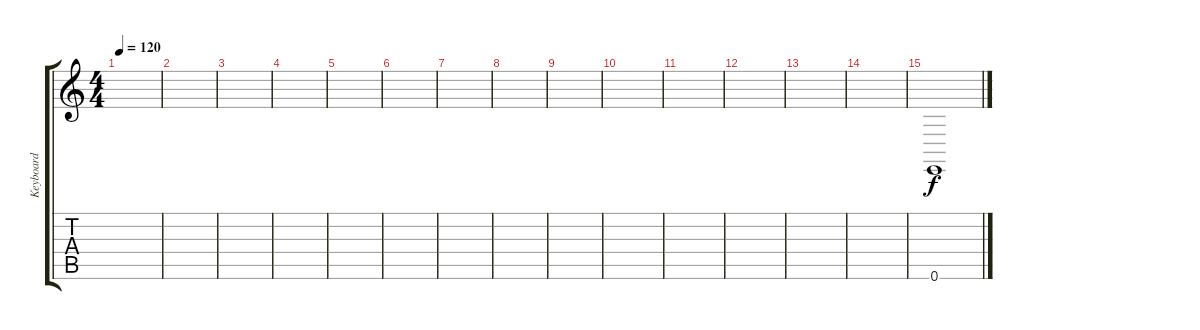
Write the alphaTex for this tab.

\track ("Keyboard" "Keyboard") {instrument churchorgan}
\staff {score tabs}
\tuning (E4 B3 G3 D3 A2 E2) {hide}
\ts (4 4)
\tempo 120
\clef g2
\ks c
|
|
|
|
|
|
|
|
|
|
|
|
|
|
0.6.1
